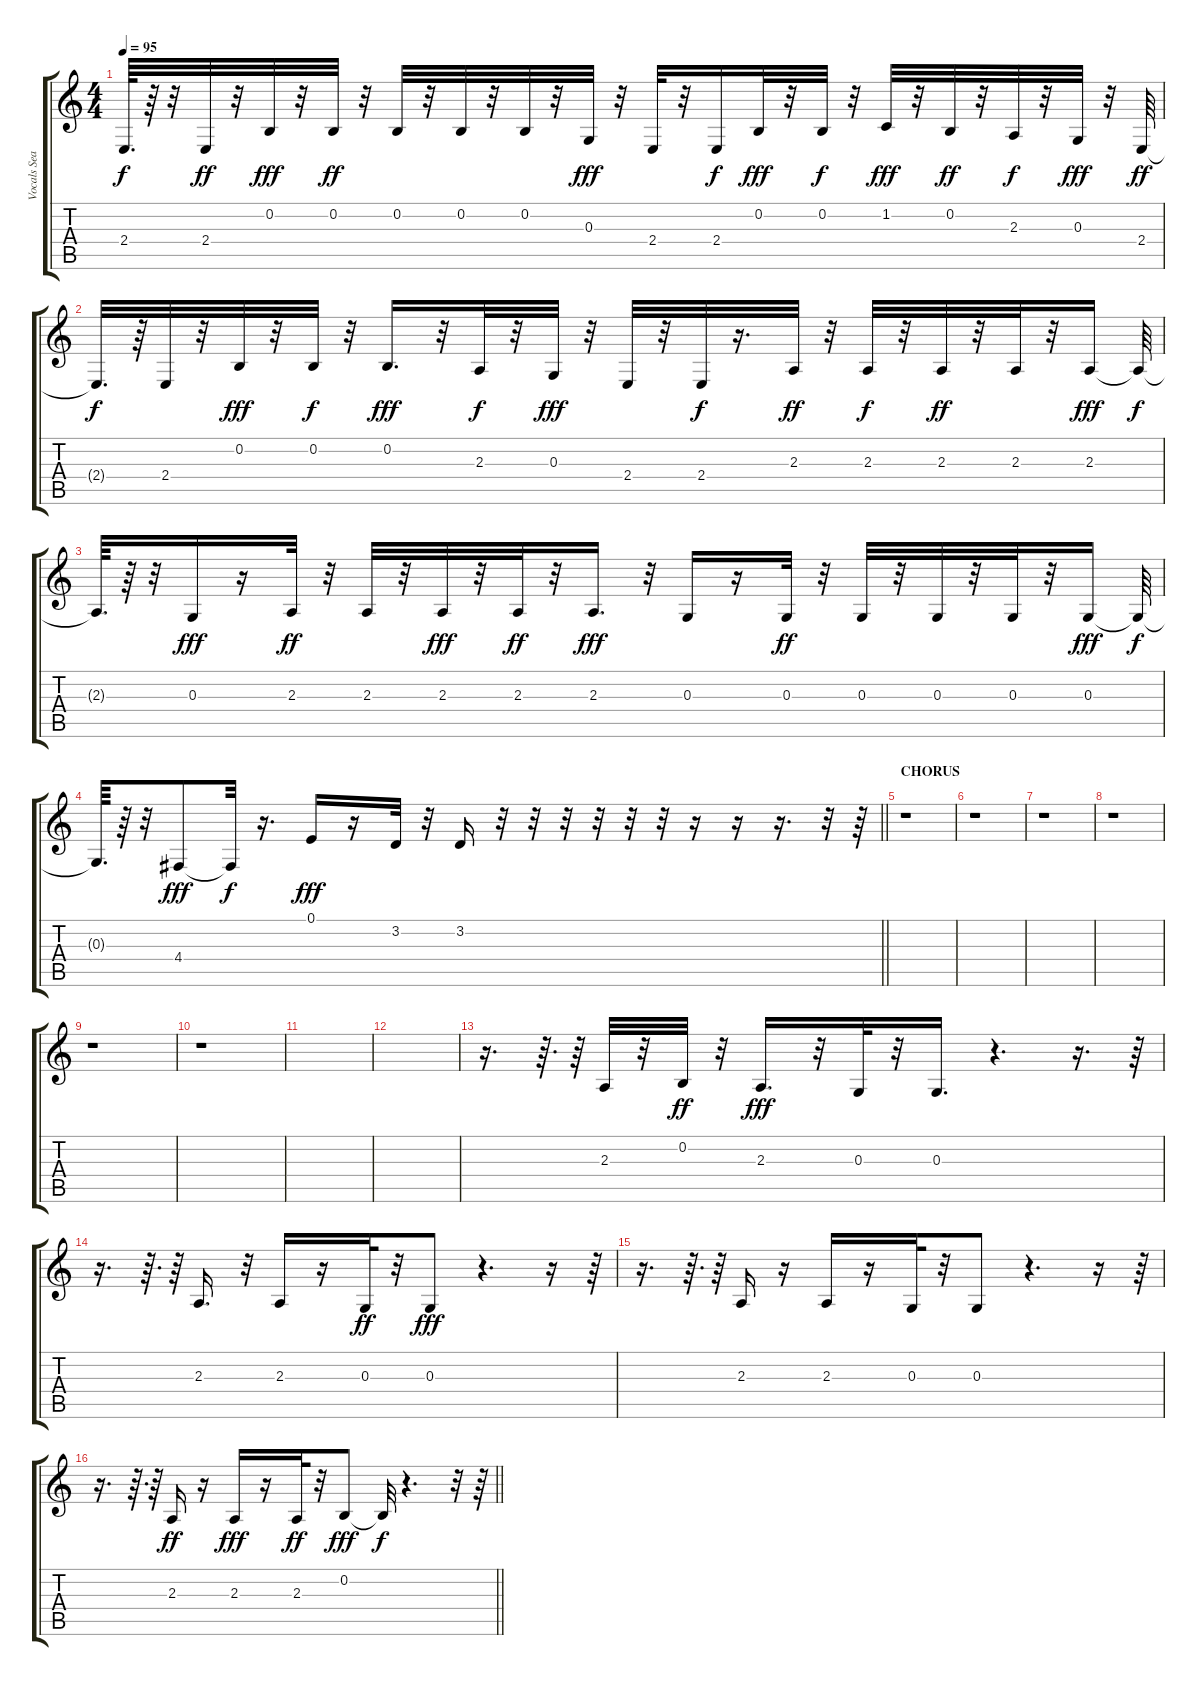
\track ("Vocals Sean Paul" "Vocals Sea") {instrument lead2sawtooth}
\staff {score tabs}
\tuning (E4 B3 G3 D3 A2 E2) {hide}
\ts (4 4)
\tempo 95
\clef g2
\ks c
2.4{t}.64{d dy f} r.64 r.32 2.4.32{dy ff} r.32 0.2.32{dy fff} r.32 0.2.32{dy ff} r.32 0.2.32 r.32 0.2.32 r.32 0.2.32 r.32 0.3.32{dy fff} r.32 2.4.32 r.32 2.4.16{dy f} 0.2.32{dy fff} r.32 0.2.32{dy f} r.32 1.2.32{dy fff} r.32 0.2.32{dy ff} r.32 2.3.32{dy f} r.32 0.3.32{dy fff} r.32 2.4.64{dy ff} |
2.4{t}.32{d dy f} r.64 2.4.32 r.32 0.2.32{dy fff} r.32 0.2.32{dy f} r.32 0.2.16{d dy fff} r.32 2.3.32{dy f} r.32 0.3.32{dy fff} r.32 2.4.32 r.32 2.4.32{dy f} r.16{d} 2.3.32{dy ff} r.32 2.3.32{dy f} r.32 2.3.32{dy ff} r.32 2.3.32 r.32 2.3.16{dy fff} 2.3{t}.64{dy f} |
2.3{t}.64{d} r.64 r.32 0.3.16{dy fff} r.16 2.3.32{dy ff} r.32 2.3.32 r.32 2.3.32{dy fff} r.32 2.3.32{dy ff} r.32 2.3.16{d dy fff} r.32 0.3.16 r.16 0.3.32{dy ff} r.32 0.3.32 r.32 0.3.32 r.32 0.3.32 r.32 0.3.16{dy fff} 0.3{t}.64{dy f} |
\barLineRight lightlight
0.3{t}.64{d} r.64 r.32 4.4.8{dy fff} 4.4{t}.32{dy f} r.16{d} 0.1.16{dy fff} r.16 3.2.32 r.32 3.2.16 r.32 r.32 r.32 r.32 r.32 r.32 r.16 r.16 r.16{d} r.32 r.64 |
\section ("" "CHORUS")
r.1 |
r.1 |
r.1 |
r.1 |
r.1 |
r.1 |
|
|
r.16{d} r.64{d} r.64 2.3.32 r.32 0.2.32{dy ff} r.32 2.3.16{d dy fff} r.32 0.3.32 r.32 0.3.16{d} r.4{d} r.16{d} r.64 |
r.16{d} r.64{d} r.64 2.3.16{d} r.32 2.3.16 r.16 0.3.32{dy ff} r.32 0.3.8{dy fff} r.4{d} r.16 r.64 |
r.16{d} r.64{d} r.64 2.3.16 r.16 2.3.16 r.16 0.3.32 r.32 0.3.8 r.4{d} r.16 r.64 |
\barLineRight lightlight
r.16{d} r.64{d} r.64 2.3.16{dy ff} r.16 2.3.16{dy fff} r.16 2.3.32{dy ff} r.32 0.2.8{dy fff} 0.2{t}.32{dy f} r.4{d} r.32 r.64
